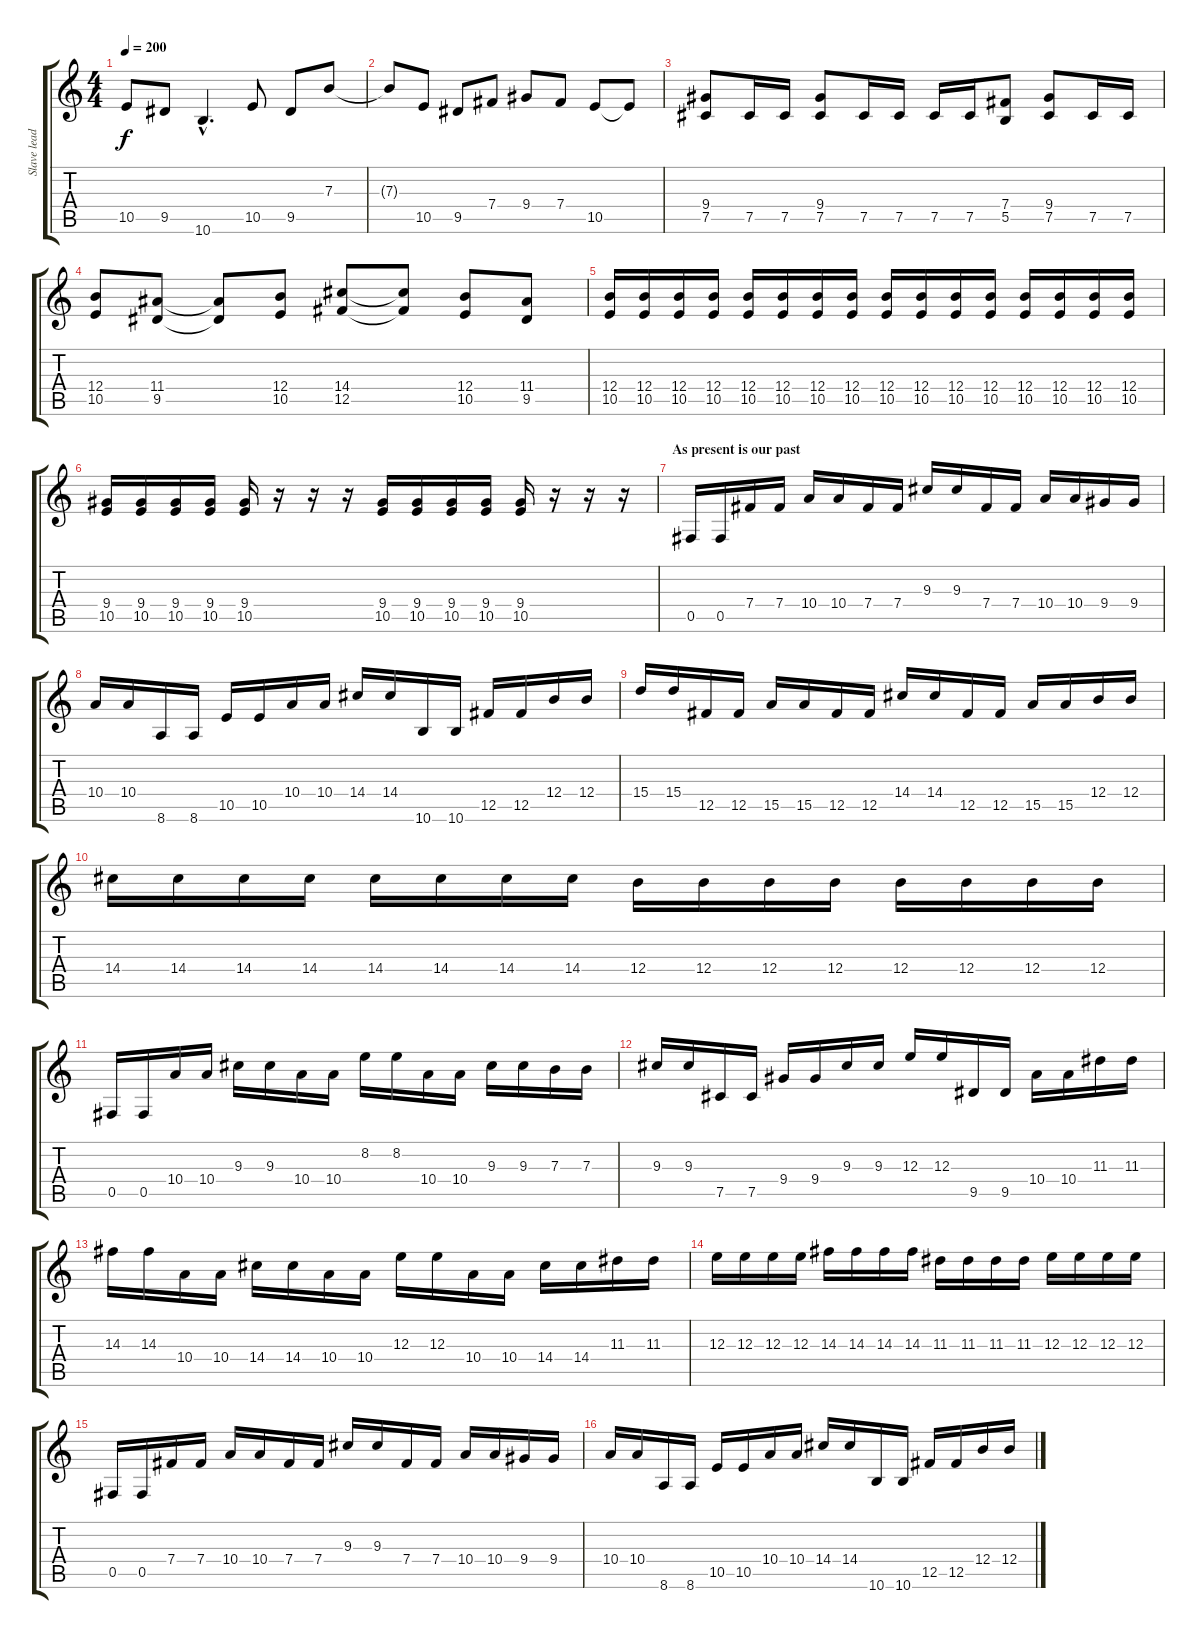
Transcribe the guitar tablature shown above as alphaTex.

\track ("Slave lead guitar(fred)" "Slave lead") {instrument distortionguitar}
\staff {score tabs}
\tuning (Db4 Ab3 E3 B2 Gb2 Db2) {hide}
\ts (4 4)
\tempo 200
\clef g2
\ks c
10.5.8{dy f} 9.5.8 10.6{hac}.4{d} 10.5.8 9.5.8 7.3.8 |
7.3{t}.8 10.5.8 9.5.8 7.4.8 9.4.8 7.4.8 10.5.8 10.5{t}.8 |
(9.4 7.5).8 7.5.16 7.5.16 (9.4 7.5).8 7.5.16 7.5.16 7.5.16 7.5.16 (7.4 5.5).8 (9.4 7.5).8 7.5.16 7.5.16 |
(12.4 10.5).8 (11.4 9.5).8 (11.4{t} 9.5{t}).8 (12.4 10.5).8 (14.4 12.5).8 (14.4{t} 12.5{t}).8 (12.4 10.5).8 (11.4 9.5).8 |
(12.4 10.5).16 (12.4 10.5).16 (12.4 10.5).16 (12.4 10.5).16 (12.4 10.5).16 (12.4 10.5).16 (12.4 10.5).16 (12.4 10.5).16 (12.4 10.5).16 (12.4 10.5).16 (12.4 10.5).16 (12.4 10.5).16 (12.4 10.5).16 (12.4 10.5).16 (12.4 10.5).16 (12.4 10.5).16 |
(9.4 10.5).16 (9.4 10.5).16 (9.4 10.5).16 (9.4 10.5).16 (9.4 10.5).16 r.16 r.16 r.16 (9.4 10.5).16 (9.4 10.5).16 (9.4 10.5).16 (9.4 10.5).16 (9.4 10.5).16 r.16 r.16 r.16 |
\section ("" "As present is our past")
0.5.16 0.5.16 7.4.16 7.4.16 10.4.16 10.4.16 7.4.16 7.4.16 9.3.16 9.3.16 7.4.16 7.4.16 10.4.16 10.4.16 9.4.16 9.4.16 |
10.4.16 10.4.16 8.6.16 8.6.16 10.5.16 10.5.16 10.4.16 10.4.16 14.4.16 14.4.16 10.6.16 10.6.16 12.5.16 12.5.16 12.4.16 12.4.16 |
15.4.16 15.4.16 12.5.16 12.5.16 15.5.16 15.5.16 12.5.16 12.5.16 14.4.16 14.4.16 12.5.16 12.5.16 15.5.16 15.5.16 12.4.16 12.4.16 |
14.4.16 14.4.16 14.4.16 14.4.16 14.4.16 14.4.16 14.4.16 14.4.16 12.4.16 12.4.16 12.4.16 12.4.16 12.4.16 12.4.16 12.4.16 12.4.16 |
0.5.16 0.5.16 10.4.16 10.4.16 9.3.16 9.3.16 10.4.16 10.4.16 8.2.16 8.2.16 10.4.16 10.4.16 9.3.16 9.3.16 7.3.16 7.3.16 |
9.3.16 9.3.16 7.5.16 7.5.16 9.4.16 9.4.16 9.3.16 9.3.16 12.3.16 12.3.16 9.5.16 9.5.16 10.4.16 10.4.16 11.3.16 11.3.16 |
14.3.16 14.3.16 10.4.16 10.4.16 14.4.16 14.4.16 10.4.16 10.4.16 12.3.16 12.3.16 10.4.16 10.4.16 14.4.16 14.4.16 11.3.16 11.3.16 |
12.3.16 12.3.16 12.3.16 12.3.16 14.3.16 14.3.16 14.3.16 14.3.16 11.3.16 11.3.16 11.3.16 11.3.16 12.3.16 12.3.16 12.3.16 12.3.16 |
0.5.16 0.5.16 7.4.16 7.4.16 10.4.16 10.4.16 7.4.16 7.4.16 9.3.16 9.3.16 7.4.16 7.4.16 10.4.16 10.4.16 9.4.16 9.4.16 |
10.4.16 10.4.16 8.6.16 8.6.16 10.5.16 10.5.16 10.4.16 10.4.16 14.4.16 14.4.16 10.6.16 10.6.16 12.5.16 12.5.16 12.4.16 12.4.16
